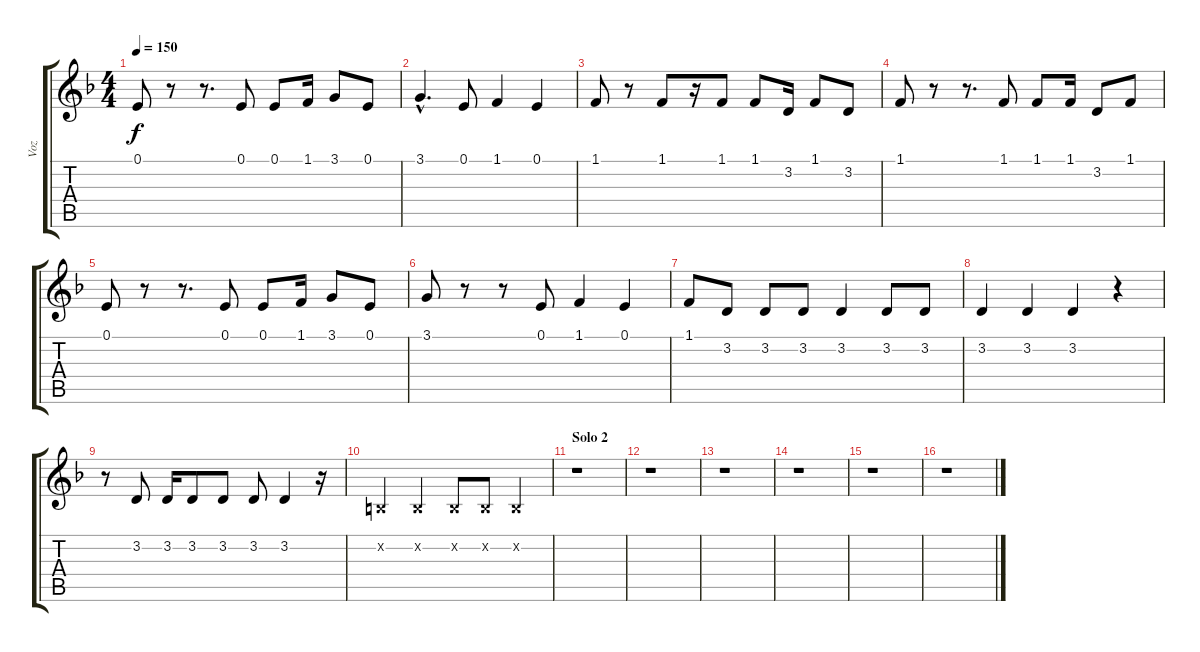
\track ("Voz" "Voz") {instrument lead6voice}
\staff {score tabs}
\tuning (E4 B3 G3 D3 A2 E2) {hide}
\ts (4 4)
\tempo 150
\clef g2
\ks dminor
0.1.8{dy f} r.8 r.8{d} 0.1.8 0.1.8 1.1.16 3.1.8 0.1.8 |
3.1{hac}.4{d} 0.1.8 1.1.4 0.1.4 |
1.1.8 r.8 1.1.8 r.16 1.1.8 1.1.8 3.2.16 1.1.8 3.2.8 |
1.1.8 r.8 r.8{d} 1.1.8 1.1.8 1.1.16 3.2.8 1.1.8 |
0.1.8 r.8 r.8{d} 0.1.8 0.1.8 1.1.16 3.1.8 0.1.8 |
3.1.8 r.8 r.8 0.1.8 1.1.4 0.1.4 |
1.1.8 3.2.8 3.2.8 3.2.8 3.2.4 3.2.8 3.2.8 |
3.2.4 3.2.4 3.2.4 r.4 |
r.8 3.2.8 3.2.16 3.2.8 3.2.8 3.2.8 3.2.4 r.16 |
0.2{x}.4 0.2{x}.4 0.2{x}.8 0.2{x}.8 0.2{x}.4 |
\section ("" "Solo 2")
r.1 |
r.1 |
r.1 |
r.1 |
r.1 |
r.1
